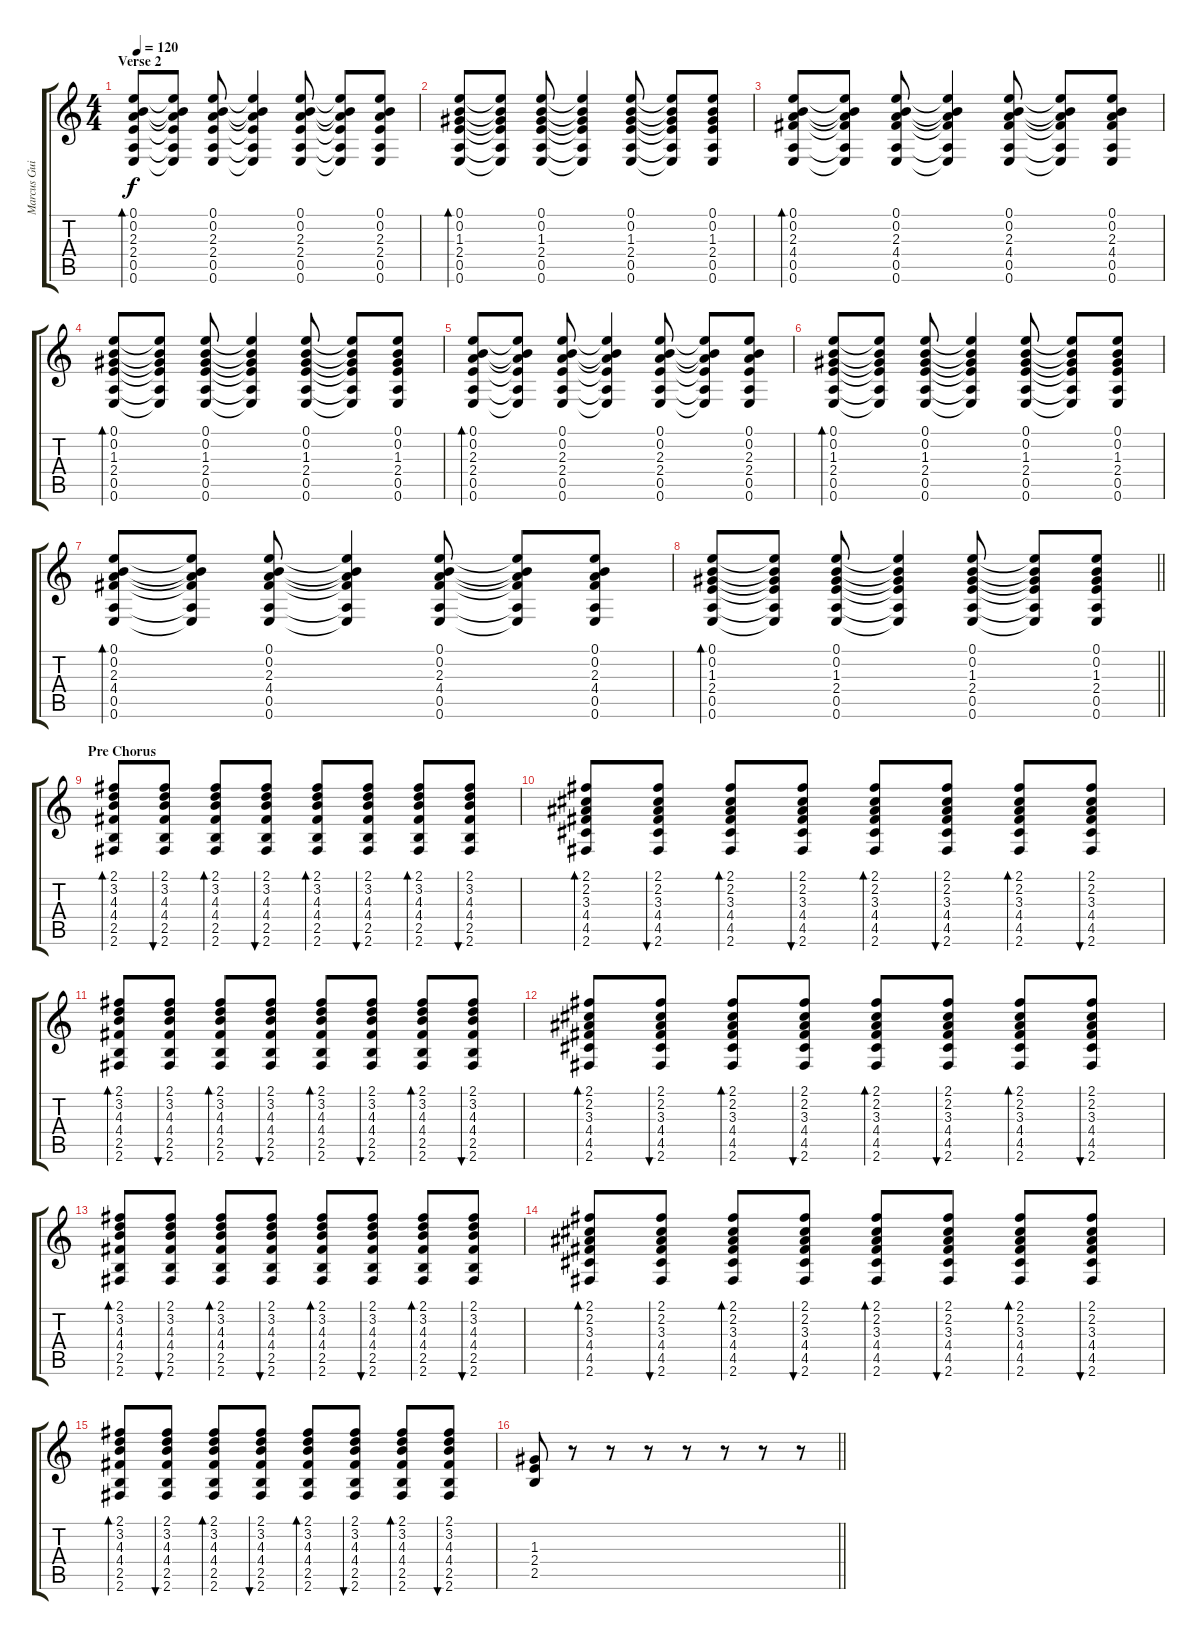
\track ("Marcus Guitar" "Marcus Gui") {instrument distortionguitar}
\staff {score tabs}
\tuning (E4 B3 G3 D3 A2 E2) {hide}
\ts (4 4)
\section ("" "Verse 2")
\tempo 120
\clef g2
\ks c
(0.1 0.2 2.3 2.4 0.5 0.6).8{bd 240 dy f} (0.1{t} 0.2{t} 2.3{t} 2.4{t} 0.5{t} 0.6{t}).8 (0.1 0.2 2.3 2.4 0.5 0.6).8 (0.1{t} 0.2{t} 2.3{t} 2.4{t} 0.5{t} 0.6{t}).4 (0.1 0.2 2.3 2.4 0.5 0.6).8 (0.1{t} 0.2{t} 2.3{t} 2.4{t} 0.5{t} 0.6{t}).8 (0.1 0.2 2.3 2.4 0.5 0.6).8 |
(0.1 0.2 1.3 2.4 0.5 0.6).8{bd 240} (0.1{t} 0.2{t} 1.3{t} 2.4{t} 0.5{t} 0.6{t}).8 (0.1 0.2 1.3 2.4 0.5 0.6).8 (0.1{t} 0.2{t} 1.3{t} 2.4{t} 0.5{t} 0.6{t}).4 (0.1 0.2 1.3 2.4 0.5 0.6).8 (0.1{t} 0.2{t} 1.3{t} 2.4{t} 0.5{t} 0.6{t}).8 (0.1 0.2 1.3 2.4 0.5 0.6).8 |
(0.1 0.2 2.3 4.4 0.5 0.6).8{bd 240} (0.1{t} 0.2{t} 2.3{t} 4.4{t} 0.5{t} 0.6{t}).8 (0.1 0.2 2.3 4.4 0.5 0.6).8 (0.1{t} 0.2{t} 2.3{t} 4.4{t} 0.5{t} 0.6{t}).4 (0.1 0.2 2.3 4.4 0.5 0.6).8 (0.1{t} 0.2{t} 2.3{t} 4.4{t} 0.5{t} 0.6{t}).8 (0.1 0.2 2.3 4.4 0.5 0.6).8 |
(0.1 0.2 1.3 2.4 0.5 0.6).8{bd 240} (0.1{t} 0.2{t} 1.3{t} 2.4{t} 0.5{t} 0.6{t}).8 (0.1 0.2 1.3 2.4 0.5 0.6).8 (0.1{t} 0.2{t} 1.3{t} 2.4{t} 0.5{t} 0.6{t}).4 (0.1 0.2 1.3 2.4 0.5 0.6).8 (0.1{t} 0.2{t} 1.3{t} 2.4{t} 0.5{t} 0.6{t}).8 (0.1 0.2 1.3 2.4 0.5 0.6).8 |
(0.1 0.2 2.3 2.4 0.5 0.6).8{bd 240} (0.1{t} 0.2{t} 2.3{t} 2.4{t} 0.5{t} 0.6{t}).8 (0.1 0.2 2.3 2.4 0.5 0.6).8 (0.1{t} 0.2{t} 2.3{t} 2.4{t} 0.5{t} 0.6{t}).4 (0.1 0.2 2.3 2.4 0.5 0.6).8 (0.1{t} 0.2{t} 2.3{t} 2.4{t} 0.5{t} 0.6{t}).8 (0.1 0.2 2.3 2.4 0.5 0.6).8 |
(0.1 0.2 1.3 2.4 0.5 0.6).8{bd 240} (0.1{t} 0.2{t} 1.3{t} 2.4{t} 0.5{t} 0.6{t}).8 (0.1 0.2 1.3 2.4 0.5 0.6).8 (0.1{t} 0.2{t} 1.3{t} 2.4{t} 0.5{t} 0.6{t}).4 (0.1 0.2 1.3 2.4 0.5 0.6).8 (0.1{t} 0.2{t} 1.3{t} 2.4{t} 0.5{t} 0.6{t}).8 (0.1 0.2 1.3 2.4 0.5 0.6).8 |
(0.1 0.2 2.3 4.4 0.5 0.6).8{bd 240} (0.1{t} 0.2{t} 2.3{t} 4.4{t} 0.5{t} 0.6{t}).8 (0.1 0.2 2.3 4.4 0.5 0.6).8 (0.1{t} 0.2{t} 2.3{t} 4.4{t} 0.5{t} 0.6{t}).4 (0.1 0.2 2.3 4.4 0.5 0.6).8 (0.1{t} 0.2{t} 2.3{t} 4.4{t} 0.5{t} 0.6{t}).8 (0.1 0.2 2.3 4.4 0.5 0.6).8 |
\barLineRight lightlight
(0.1 0.2 1.3 2.4 0.5 0.6).8{bd 240} (0.1{t} 0.2{t} 1.3{t} 2.4{t} 0.5{t} 0.6{t}).8 (0.1 0.2 1.3 2.4 0.5 0.6).8 (0.1{t} 0.2{t} 1.3{t} 2.4{t} 0.5{t} 0.6{t}).4 (0.1 0.2 1.3 2.4 0.5 0.6).8 (0.1{t} 0.2{t} 1.3{t} 2.4{t} 0.5{t} 0.6{t}).8 (0.1 0.2 1.3 2.4 0.5 0.6).8 |
\section ("" "Pre Chorus")
(2.1 3.2 4.3 4.4 2.5 2.6).8{bd 240} (2.1 3.2 4.3 4.4 2.5 2.6).8{bu 60} (2.1 3.2 4.3 4.4 2.5 2.6).8{bd 60} (2.1 3.2 4.3 4.4 2.5 2.6).8{bu 60} (2.1 3.2 4.3 4.4 2.5 2.6).8{bd 60} (2.1 3.2 4.3 4.4 2.5 2.6).8{bu 60} (2.1 3.2 4.3 4.4 2.5 2.6).8{bd 60} (2.1 3.2 4.3 4.4 2.5 2.6).8{bu 60} |
(2.1 2.2 3.3 4.4 4.5 2.6).8{bd 240} (2.1 2.2 3.3 4.4 4.5 2.6).8{bu 60} (2.1 2.2 3.3 4.4 4.5 2.6).8{bd 60} (2.1 2.2 3.3 4.4 4.5 2.6).8{bu 60} (2.1 2.2 3.3 4.4 4.5 2.6).8{bd 60} (2.1 2.2 3.3 4.4 4.5 2.6).8{bu 60} (2.1 2.2 3.3 4.4 4.5 2.6).8{bd 60} (2.1 2.2 3.3 4.4 4.5 2.6).8{bu 60} |
(2.1 3.2 4.3 4.4 2.5 2.6).8{bd 240} (2.1 3.2 4.3 4.4 2.5 2.6).8{bu 60} (2.1 3.2 4.3 4.4 2.5 2.6).8{bd 60} (2.1 3.2 4.3 4.4 2.5 2.6).8{bu 60} (2.1 3.2 4.3 4.4 2.5 2.6).8{bd 60} (2.1 3.2 4.3 4.4 2.5 2.6).8{bu 60} (2.1 3.2 4.3 4.4 2.5 2.6).8{bd 60} (2.1 3.2 4.3 4.4 2.5 2.6).8{bu 60} |
(2.1 2.2 3.3 4.4 4.5 2.6).8{bd 240} (2.1 2.2 3.3 4.4 4.5 2.6).8{bu 60} (2.1 2.2 3.3 4.4 4.5 2.6).8{bd 60} (2.1 2.2 3.3 4.4 4.5 2.6).8{bu 60} (2.1 2.2 3.3 4.4 4.5 2.6).8{bd 60} (2.1 2.2 3.3 4.4 4.5 2.6).8{bu 60} (2.1 2.2 3.3 4.4 4.5 2.6).8{bd 60} (2.1 2.2 3.3 4.4 4.5 2.6).8{bu 60} |
(2.1 3.2 4.3 4.4 2.5 2.6).8{bd 240} (2.1 3.2 4.3 4.4 2.5 2.6).8{bu 60} (2.1 3.2 4.3 4.4 2.5 2.6).8{bd 60} (2.1 3.2 4.3 4.4 2.5 2.6).8{bu 60} (2.1 3.2 4.3 4.4 2.5 2.6).8{bd 60} (2.1 3.2 4.3 4.4 2.5 2.6).8{bu 60} (2.1 3.2 4.3 4.4 2.5 2.6).8{bd 60} (2.1 3.2 4.3 4.4 2.5 2.6).8{bu 60} |
(2.1 2.2 3.3 4.4 4.5 2.6).8{bd 240} (2.1 2.2 3.3 4.4 4.5 2.6).8{bu 60} (2.1 2.2 3.3 4.4 4.5 2.6).8{bd 60} (2.1 2.2 3.3 4.4 4.5 2.6).8{bu 60} (2.1 2.2 3.3 4.4 4.5 2.6).8{bd 60} (2.1 2.2 3.3 4.4 4.5 2.6).8{bu 60} (2.1 2.2 3.3 4.4 4.5 2.6).8{bd 60} (2.1 2.2 3.3 4.4 4.5 2.6).8{bu 60} |
(2.1 3.2 4.3 4.4 2.5 2.6).8{bd 240} (2.1 3.2 4.3 4.4 2.5 2.6).8{bu 60} (2.1 3.2 4.3 4.4 2.5 2.6).8{bd 60} (2.1 3.2 4.3 4.4 2.5 2.6).8{bu 60} (2.1 3.2 4.3 4.4 2.5 2.6).8{bd 60} (2.1 3.2 4.3 4.4 2.5 2.6).8{bu 60} (2.1 3.2 4.3 4.4 2.5 2.6).8{bd 60} (2.1 3.2 4.3 4.4 2.5 2.6).8{bu 60} |
\barLineRight lightlight
(1.3 2.4 2.5).8 r.8 r.8 r.8 r.8 r.8 r.8 r.8
